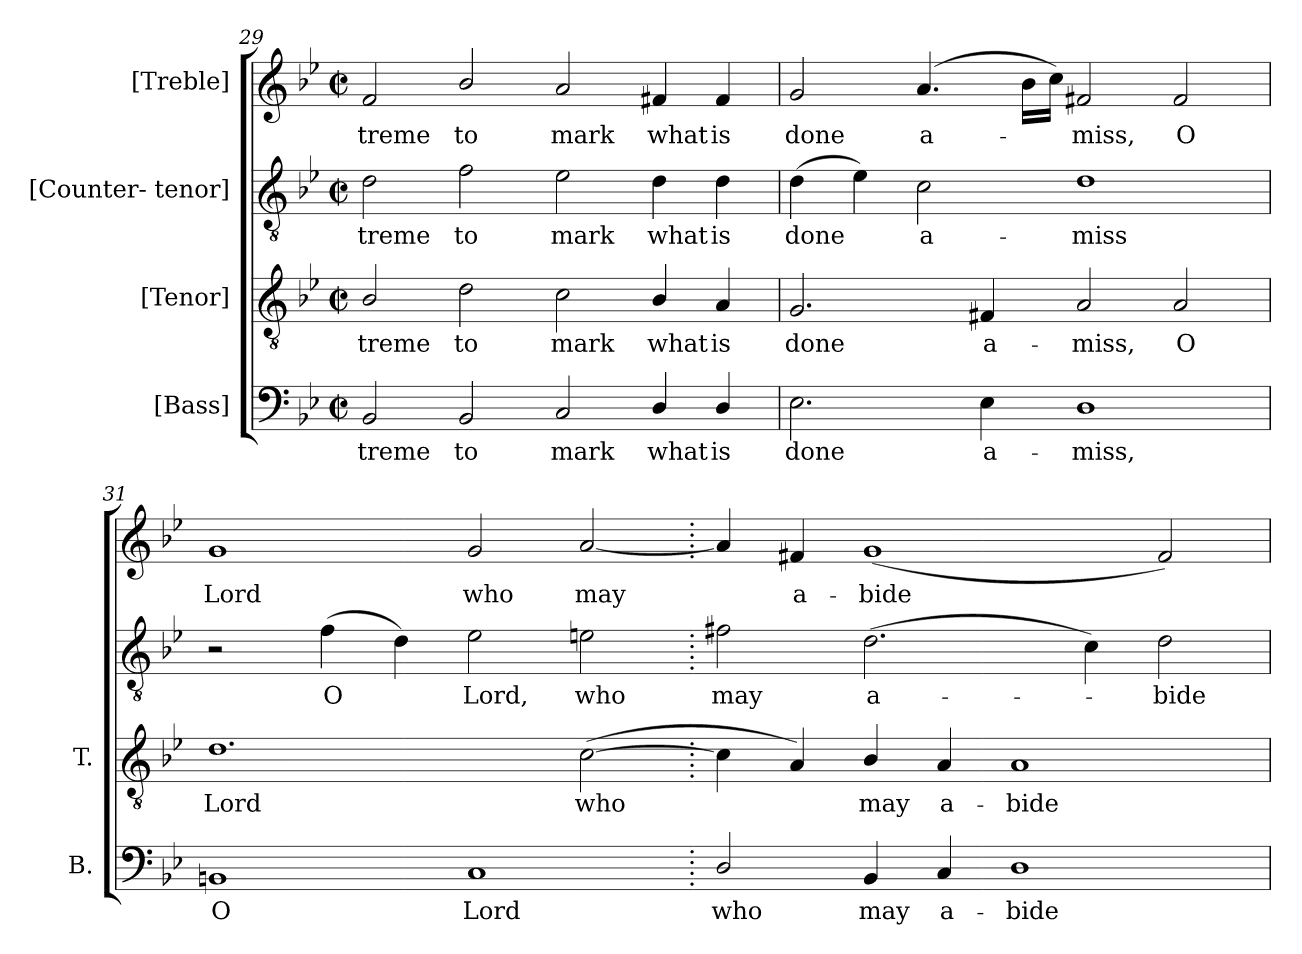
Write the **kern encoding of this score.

**kern	**text	**kern	**text	**kern	**text	**kern	**text
*part4	*part4	*part3	*part3	*part2	*part2	*part1	*part1
*staff4	*staff4	*staff3	*staff3	*staff2	*staff2	*staff1	*staff1
*I"[Bass]	*	*I"[Tenor]	*	*I"[Counter- tenor]	*	*I"[Treble]	*
*I'B.	*	*I'T.	*	*	*	*	*
*clefF4	*	*clefGv2	*	*clefGv2	*	*clefG2	*
*	*	*ITrd7c12	*	*ITrd7c12	*	*	*
*k[b-e-]	*	*k[b-e-]	*	*k[b-e-]	*	*k[b-e-]	*
*B-:	*	*B-:	*	*B-:	*	*B-:	*
*M2/2	*	*M2/2	*	*M2/2	*	*M2/2	*
*met(c|)	*	*met(c|)	*	*met(c|)	*	*met(c|)	*
=29	=29	=29	=29	=29	=29	=29	=29
!	!LO:LY:b:color=#000000	!	!	!	!	!	!
!	!	!	!LO:LY:b:color=#000000	!	!	!	!
!	!	!	!	!	!LO:LY:b:color=#000000	!	!
!	!	!	!	!	!	!	!LO:LY:b:color=#000000
2BB-i/	-treme	2BB-i/	-treme	2Di\	-treme	2fi/	-treme
!	!LO:LY:b:color=#000000	!	!	!	!	!	!
!	!	!	!LO:LY:b:color=#000000	!	!	!	!
!	!	!	!	!	!LO:LY:b:color=#000000	!	!
!	!	!	!	!	!	!	!LO:LY:b:color=#000000
2BB-i/	to	2Di\	to	2Fi\	to	2b-i/	to
!	!LO:LY:b:color=#000000	!	!	!	!	!	!
!	!	!	!LO:LY:b:color=#000000	!	!	!	!
!	!	!	!	!	!LO:LY:b:color=#000000	!	!
!	!	!	!	!	!	!	!LO:LY:b:color=#000000
2Ci/	mark	2Ci\	mark	2E-i\	mark	2ai/	mark
!	!LO:LY:b:color=#000000	!	!	!	!	!	!
!	!	!	!LO:LY:b:color=#000000	!	!	!	!
!	!	!	!	!	!LO:LY:b:color=#000000	!	!
!	!	!	!	!	!	!	!LO:LY:b:color=#000000
4Di/	what	4BB-i/	what	4Di\	what	4f#Xi/	what
!	!LO:LY:b:color=#000000	!	!	!	!	!	!
!	!	!	!LO:LY:b:color=#000000	!	!	!	!
!	!	!	!	!	!LO:LY:b:color=#000000	!	!
!	!	!	!	!	!	!	!LO:LY:b:color=#000000
4Di/	is	4AAi/	is	4Di\	is	4f#i/	is
!!LO:LB:g=z
=30	=30	=30	=30	=30	=30	=30	=30
!	!LO:LY:b:color=#000000	!	!	!	!	!	!
!	!	!	!LO:LY:b:color=#000000	!	!	!	!
!	!	!	!	!	!LO:LY:b:color=#000000	!	!
!	!	!	!	!	!	!	!LO:LY:b:color=#000000
2.E-i\	done	2.GGi/	done	(4Di\	done	2gi/	done
.	.	.	.	4E-i\)	.	.	.
!	!	!	!	!	!LO:LY:b:color=#000000	!	!
!	!	!	!	!	!	!	!LO:LY:b:color=#000000
.	.	.	.	2Ci\	a-	(4.ai/	a-
!	!LO:LY:b:color=#000000	!	!	!	!	!	!
!	!	!	!LO:LY:b:color=#000000	!	!	!	!
4E-i\	a-	4FF#Xi/	a-	.	.	.	.
.	.	.	.	.	.	16b-i\LL	.
.	.	.	.	.	.	16cci\JJ)	.
!	!LO:LY:b:color=#000000	!	!	!	!	!	!
!	!	!	!LO:LY:b:color=#000000	!	!	!	!
!	!	!	!	!	!LO:LY:b:color=#000000	!	!
!	!	!	!	!	!	!	!LO:LY:b:color=#000000
1Di	-miss,	2AAi/	-miss,	1Di	-miss	2f#Xi/	-miss,
!	!	!	!LO:LY:b:color=#000000	!	!	!	!
!	!	!	!	!	!	!	!LO:LY:b:color=#000000
.	.	2AAi/	O	.	.	2f#i/	O
=31	=31	=31	=31	=31	=31	=31	=31
!	!LO:LY:b:color=#000000	!	!	!	!	!	!
!	!	!	!LO:LY:b:color=#000000	!	!	!	!
!	!	!	!	!	!	!	!LO:LY:b:color=#000000
1BBni	O	1.Di	Lord	2r	.	1gi	Lord
!	!	!	!	!	!LO:LY:b:color=#000000	!	!
.	.	.	.	(4Fi\	O	.	.
.	.	.	.	4Di\)	.	.	.
!	!LO:LY:b:color=#000000	!	!	!	!	!	!
!	!	!	!	!	!LO:LY:b:color=#000000	!	!
!	!	!	!	!	!	!	!LO:LY:b:color=#000000
1Ci	Lord	.	.	2E-i\	Lord,	2gi/	who
!	!	!	!LO:LY:b:color=#000000	!	!	!	!
!	!	!	!	!	!LO:LY:b:color=#000000	!	!
!	!	!	!	!	!	!	!LO:LY:b:color=#000000
.	.	([2Ci\	who	2Eni\	who	[2ai/	may
=32.	=32.	=32.	=32.	=32.	=32.	=32.	=32.
!	!LO:LY:b:color=#000000	!	!	!	!	!	!
!	!	!	!	!	!LO:LY:b:color=#000000	!	!
2Di/	who	4Ci\]	.	2F#Xi\	may	4ai/]	.
!	!	!	!	!	!	!	!LO:LY:b:color=#000000
.	.	4AAi/)	.	.	.	4f#Xi/	a-
!	!LO:LY:b:color=#000000	!	!	!	!	!	!
!	!	!	!LO:LY:b:color=#000000	!	!	!	!
!	!	!	!	!	!LO:LY:b:color=#000000	!	!
!	!	!	!	!	!	!	!LO:LY:b:color=#000000
4BB-i/	may	4BB-i/	may	(2.Di\	a-	(1gi	-bide
!	!LO:LY:b:color=#000000	!	!	!	!	!	!
!	!	!	!LO:LY:b:color=#000000	!	!	!	!
4Ci/	a-	4AAi/	a-	.	.	.	.
!	!LO:LY:b:color=#000000	!	!	!	!	!	!
!	!	!	!LO:LY:b:color=#000000	!	!	!	!
1Di	-bide	1AAi	-bide	.	.	.	.
.	.	.	.	4Ci\)	.	.	.
!	!	!	!	!	!LO:LY:b:color=#000000	!	!
.	.	.	.	2Di\	-bide	2f#i/)	.
=	=	=	=	=	=	=	=
*-	*-	*-	*-	*-	*-	*-	*-
